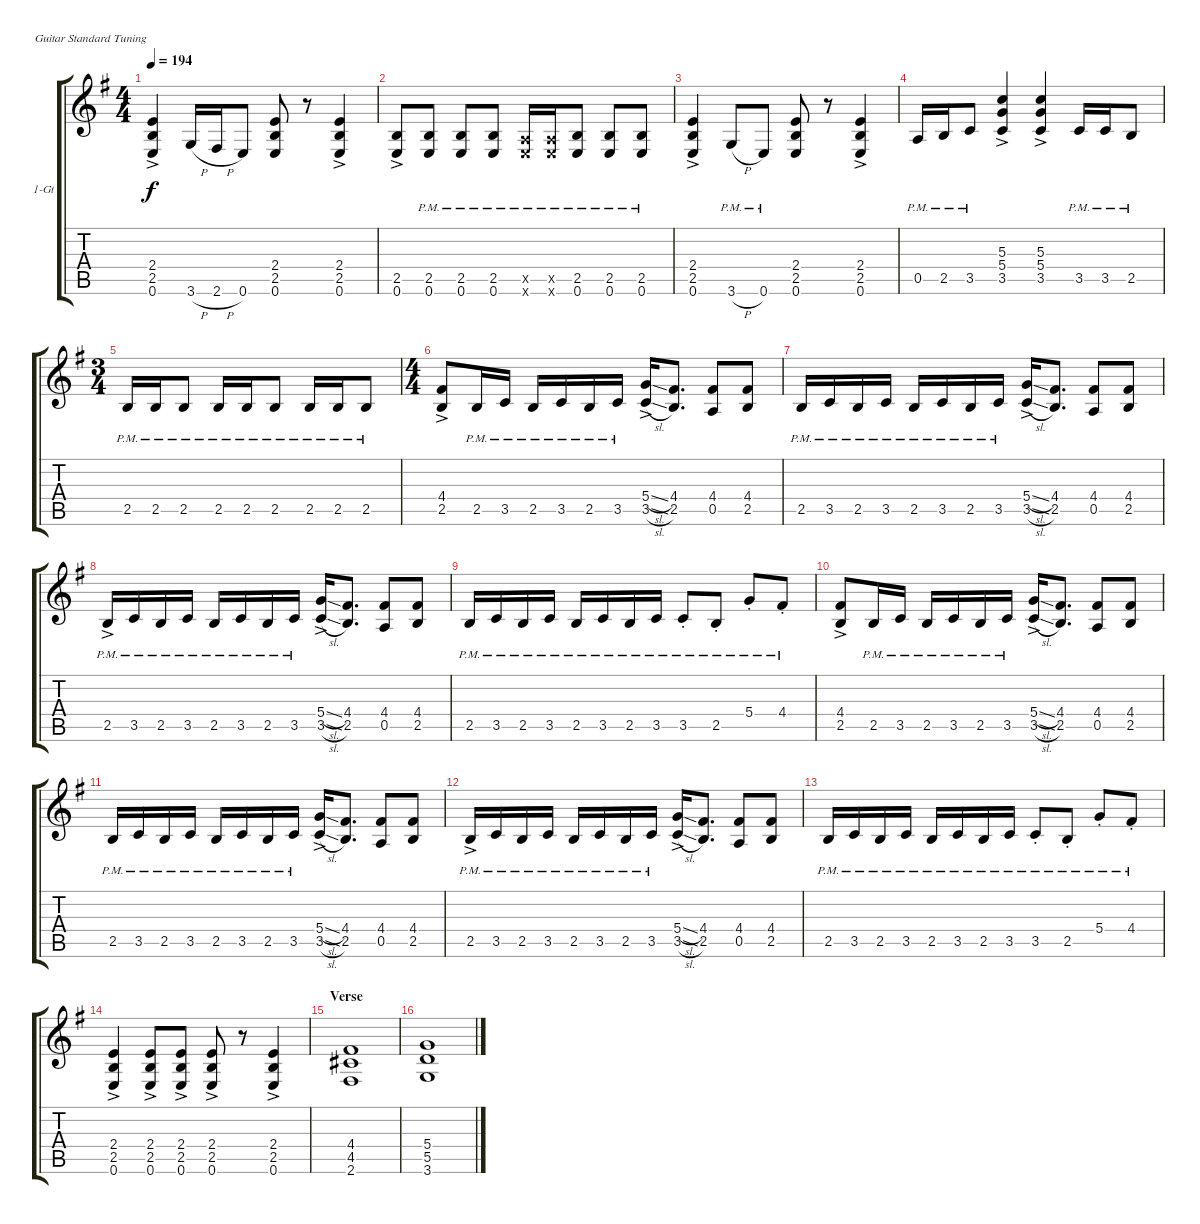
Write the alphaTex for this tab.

\bracketExtendMode groupsimilarinstruments
\firstSystemTrackNameOrientation horizontal
\otherSystemsTrackNameOrientation horizontal
\track ("1-Gt" "1-Gt") {instrument distortionguitar}
\staff {score tabs}
\tuning (E4 B3 G3 D3 A2 E2)
\ts (4 4)
\tempo 194
\clef g2
\scale
1.05549
\ks g
(2.4{ac} 2.5{ac} 0.6{ac}).4{dy f} 3.6{h}.16 2.6{h}.16 0.6.8 (2.4 2.5 0.6).8 r.8 (2.4{ac} 2.5{ac} 0.6{ac}).4 |
\scale
0.944515 (2.5{ac} 0.6{ac}).8 (2.5{pm} 0.6{pm}).8 (2.5{pm} 0.6{pm}).8 (2.5{pm} 0.6{pm}).8 (0.5{pm x} 0.6{pm x}).16 (0.5{pm x} 0.6{pm x}).16 (2.5{pm} 0.6{pm}).8 (2.5{pm} 0.6{pm}).8 (2.5{pm} 0.6{pm}).8 |
\scale
1.05549 (2.4{ac} 2.5{ac} 0.6{ac}).4 3.6{h pm}.8 0.6{pm}.8 (2.4 2.5 0.6).8 r.8 (2.4{ac} 2.5{ac} 0.6{ac}).4 |
\scale
0.944515 0.5{pm}.16 2.5{pm}.16 3.5{pm}.8 (5.3{ac} 5.4{ac} 3.5{ac}).4 (5.3{ac} 5.4{ac} 3.5{ac}).4 3.5{pm}.16 3.5{pm}.16 2.5{pm}.8 |
\ts (3 4)
\scale
1.05549 2.5{pm}.16 2.5{pm}.16 2.5{pm}.8 2.5{pm}.16 2.5{pm}.16 2.5{pm}.8 2.5{pm}.16 2.5{pm}.16 2.5{pm}.8 |
\ts (4 4)
\scale
0.944515 (4.4{ac} 2.5{ac}).8 2.5{pm}.16 3.5{pm}.16 2.5{pm}.16 3.5{pm}.16 2.5{pm}.16 3.5{pm}.16 (5.4{sl ac} 3.5{sl ac}).16 (4.4 2.5).8{d} (4.4 0.5).8 (4.4 2.5).8 |
\scale
1.05549 2.5{pm}.16 3.5{pm}.16 2.5{pm}.16 3.5{pm}.16 2.5{pm}.16 3.5{pm}.16 2.5{pm}.16 3.5{pm}.16 (5.4{sl ac} 3.5{sl ac}).16 (4.4 2.5).8{d} (4.4 0.5).8 (4.4 2.5).8 |
\scale
0.944515 2.5{ac pm}.16 3.5{pm}.16 2.5{pm}.16 3.5{pm}.16 2.5{pm}.16 3.5{pm}.16 2.5{pm}.16 3.5{pm}.16 (5.4{sl ac} 3.5{sl}).16 (4.4 2.5).8{d} (4.4 0.5).8 (4.4 2.5).8 |
\scale
1.05549 2.5{pm}.16 3.5{pm}.16 2.5{pm}.16 3.5{pm}.16 2.5{pm}.16 3.5{pm}.16 2.5{pm}.16 3.5{pm}.16 3.5{pm st}.8 2.5{pm st}.8 5.4{pm st}.8 4.4{pm st}.8 |
\scale
0.944515 (4.4{ac} 2.5{ac}).8 2.5{pm}.16 3.5{pm}.16 2.5{pm}.16 3.5{pm}.16 2.5{pm}.16 3.5{pm}.16 (5.4{sl ac} 3.5{sl ac}).16 (4.4 2.5).8{d} (4.4 0.5).8 (4.4 2.5).8 |
\scale
1.05549 2.5{pm}.16 3.5{pm}.16 2.5{pm}.16 3.5{pm}.16 2.5{pm}.16 3.5{pm}.16 2.5{pm}.16 3.5{pm}.16 (5.4{sl ac} 3.5{sl ac}).16 (4.4 2.5).8{d} (4.4 0.5).8 (4.4 2.5).8 |
\scale
0.944515 2.5{ac pm}.16 3.5{pm}.16 2.5{pm}.16 3.5{pm}.16 2.5{pm}.16 3.5{pm}.16 2.5{pm}.16 3.5{pm}.16 (5.4{sl ac} 3.5{sl}).16 (4.4 2.5).8{d} (4.4 0.5).8 (4.4 2.5).8 |
\scale
1.05549 2.5{pm}.16 3.5{pm}.16 2.5{pm}.16 3.5{pm}.16 2.5{pm}.16 3.5{pm}.16 2.5{pm}.16 3.5{pm}.16 3.5{pm st}.8 2.5{pm st}.8 5.4{pm st}.8 4.4{pm st}.8 |
\scale
0.944515 (2.4{ac} 2.5{ac} 0.6{ac}).4 (2.4{ac} 2.5{ac} 0.6{ac}).8 (2.4{ac} 2.5{ac} 0.6{ac}).8 (2.4{ac} 2.5{ac} 0.6{ac}).8 r.8 (2.4{ac} 2.5{ac} 0.6{ac}).4 |
\section ("" "Verse")
\scale
1.05549 (4.4 4.5 2.6).1 |
\scale
0.944515 (5.4 5.5 3.6).1
